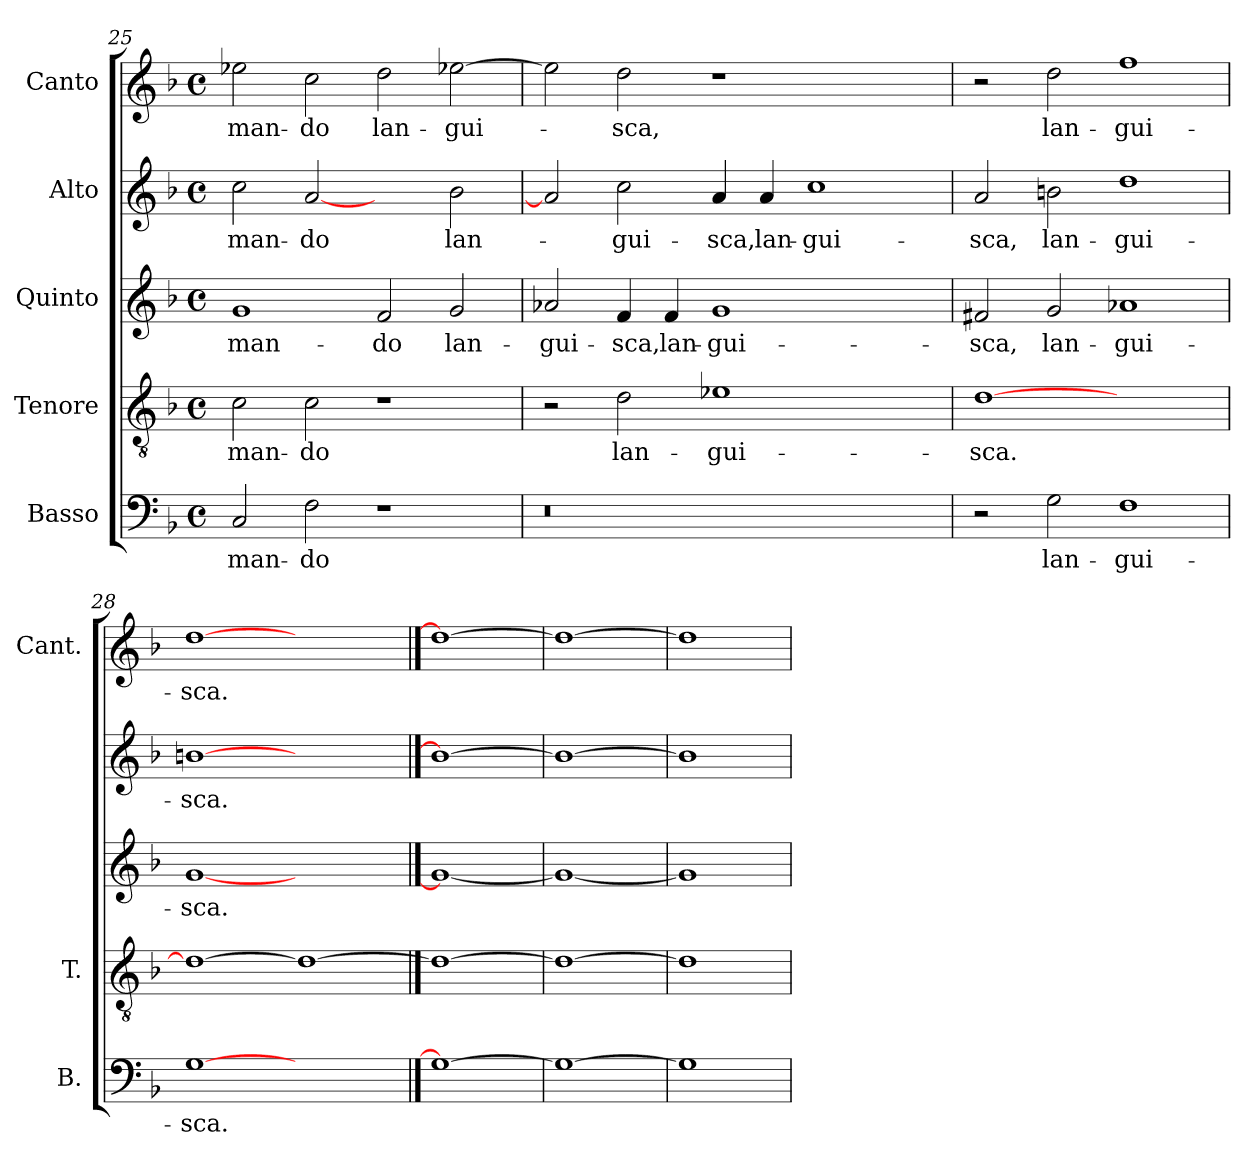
**kern	**text	**kern	**text	**kern	**text	**kern	**text	**kern	**text
*part5	*part5	*part4	*part4	*part3	*part3	*part2	*part2	*part1	*part1
*staff5	*staff5	*staff4	*staff4	*staff3	*staff3	*staff2	*staff2	*staff1	*staff1
*I"Basso	*	*I"Tenore	*	*I"Quinto	*	*I"Alto	*	*I"Canto	*
*I'B.	*	*I'T.	*	*	*	*	*	*I'Cant.	*
*clefF4	*	*clefGv2	*	*clefG2	*	*clefG2	*	*clefG2	*
*k[b-]	*	*k[b-]	*	*k[b-]	*	*k[b-]	*	*k[b-]	*
*F:	*	*F:	*	*F:	*	*F:	*	*F:	*
*M4/4	*	*M4/4	*	*M4/4	*	*M4/4	*	*M4/4	*
*met(c)	*	*met(c)	*	*met(c)	*	*met(c)	*	*met(c)	*
=25	=25	=25	=25	=25	=25	=25	=25	=25	=25
2C/	-man-	2c\	-man-	1g/	-man-	2cc\	-man-	2ee-X\	-man-
2F\	-do	2c\	-do	.	.	[2a/	-do	2cc\	-do
1r	.	1r	.	2f/	-do	2ryy	.	2dd\	lan-
.	.	.	.	2g/	lan-	2b-\	lan-	[2ee-X\	-gui-
=26	=26	=26	=26	=26	=26	=26	=26	=26	=26
!LO:N:vis=0	!	!	!	!	!	!	!	!	!
1r	.	2r	.	2a-X/	-gui-	2a/]	.	2ee-\]	.
.	.	2d\	lan-	4f/	-sca,	2cc\	-gui-	2dd\	-sca,
.	.	.	.	4f/	lan-	.	.	.	.
1ryy	.	1e-X\	-gui-	1g/	-gui-	4a/	-sca,	1r	.
.	.	.	.	.	.	4a/	lan-	.	.
.	.	.	.	.	.	1cc\	-gui-	.	.
2ryy	.	2ryy	.	2ryy	.	.	.	2ryy	.
=27	=27	=27	=27	=27	=27	=27	=27	=27	=27
2r	.	[1d\	-sca.	2f#X/	-sca,	2a/	-sca,	2r	.
2G\	lan-	.	.	2g/	lan-	2bn\	lan-	2dd\	lan-
1F\	-gui-	1ryy	.	1a-X/	-gui-	1dd\	-gui-	1ff\	-gui-
=28	=28	=28	=28	=28	=28	=28	=28	=28	=28
[1G\	-sca.	1d\_	.	[1g/	-sca.	[1bn\	-sca.	[1dd\	-sca.
1ryy	.	1d\_	.	1ryy	.	1ryy	.	1ryy	.
==29	==29	==29	==29	==29	==29	==29	==29	==29	==29
1G\_	.	1d\_	.	1g/_	.	1b\_	.	1dd\_	.
=30	=30	=30	=30	=30	=30	=30	=30	=30	=30
1G\_	.	1d\_	.	1g/_	.	1b\_	.	1dd\_	.
=31	=31	=31	=31	=31	=31	=31	=31	=31	=31
1G\]	.	1d\]	.	1g/]	.	1b\]	.	1dd\]	.
=	=	=	=	=	=	=	=	=	=
*-	*-	*-	*-	*-	*-	*-	*-	*-	*-
